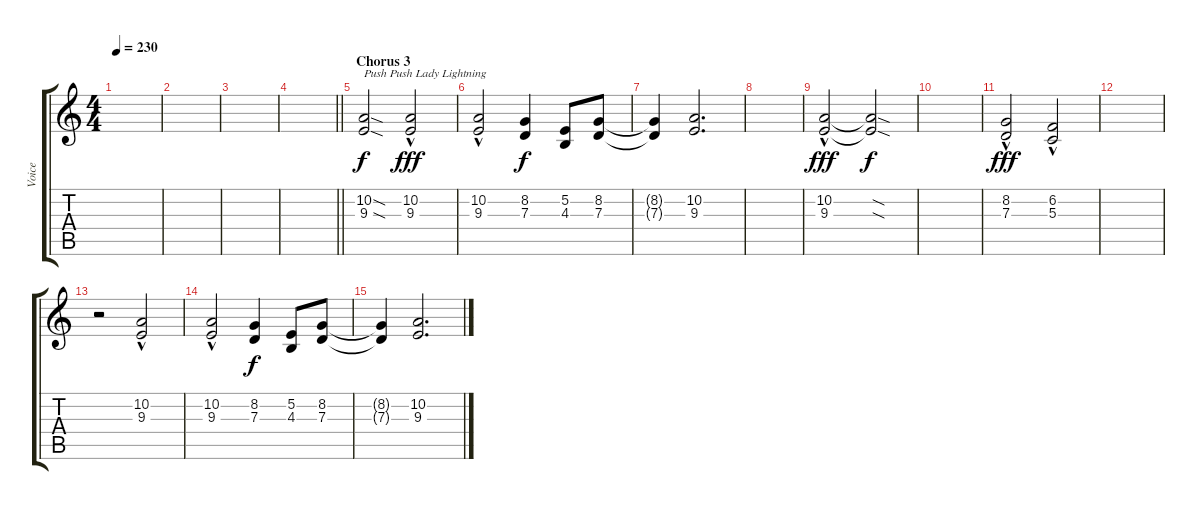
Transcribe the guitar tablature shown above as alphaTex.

\track ("Voice" "Voice") {instrument lead4chiff}
\staff {score tabs}
\tuning (E4 B3 G3 D3 A2 E2) {hide}
\ts (4 4)
\tempo 230
\clef g2
\ks c
|
|
|
\barLineRight lightlight
|
\section ("" "Chorus 3")
(10.2{sod} 9.3{sod}).2{txt "Push Push Lady Lightning" volume 16} (10.2{hac} 9.3{hac}).2{dy fff} |
(10.2{hac} 9.3{hac}).2 (8.2 7.3).4{dy f} (5.2 4.3).8 (8.2 7.3).8 |
(8.2{t} 7.3{t}).4 (10.2 9.3).2{d} |
|
(10.2{hac} 9.3{hac}).2{dy fff} (10.2{sod t} 9.3{sod t}).2{dy f} |
|
(8.2{hac} 7.3{hac}).2{dy fff} (6.2{hac} 5.3{hac}).2 |
|
r.2 (10.2{hac} 9.3{hac}).2 |
(10.2{hac} 9.3{hac}).2 (8.2 7.3).4{dy f} (5.2 4.3).8 (8.2 7.3).8 |
(8.2{t} 7.3{t}).4 (10.2 9.3).2{d}
